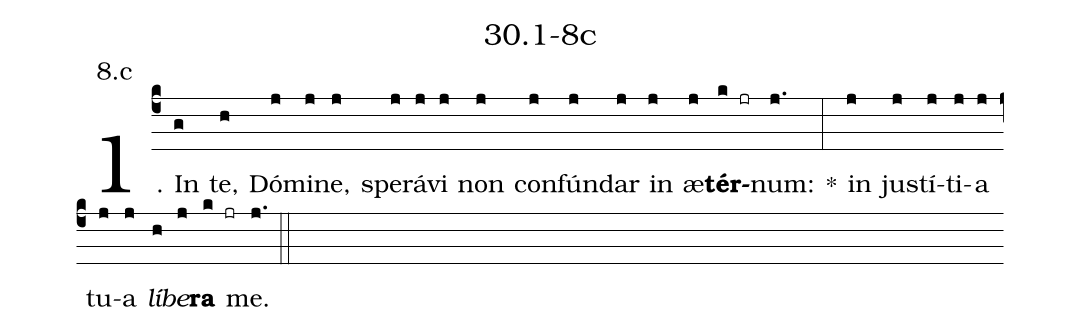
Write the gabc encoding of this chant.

name: 30.1-8c;
annotation: 8.c;
%%
(c4)1. In(g) te,(h) Dó(j)mi(j)ne,(j) spe(j)rá(j)vi(j) non(j) con(j)fún(j)dar(j) in(j) æ(j)<b>tér</b>(k jr)num:(j.) *(:) in(j) jus(j)tí(j)ti(j)a(j) tu(j)a(j) <i>lí</i>(h)<i>be</i>(j)<b>ra</b>(k jr) me.(j.) (::)
